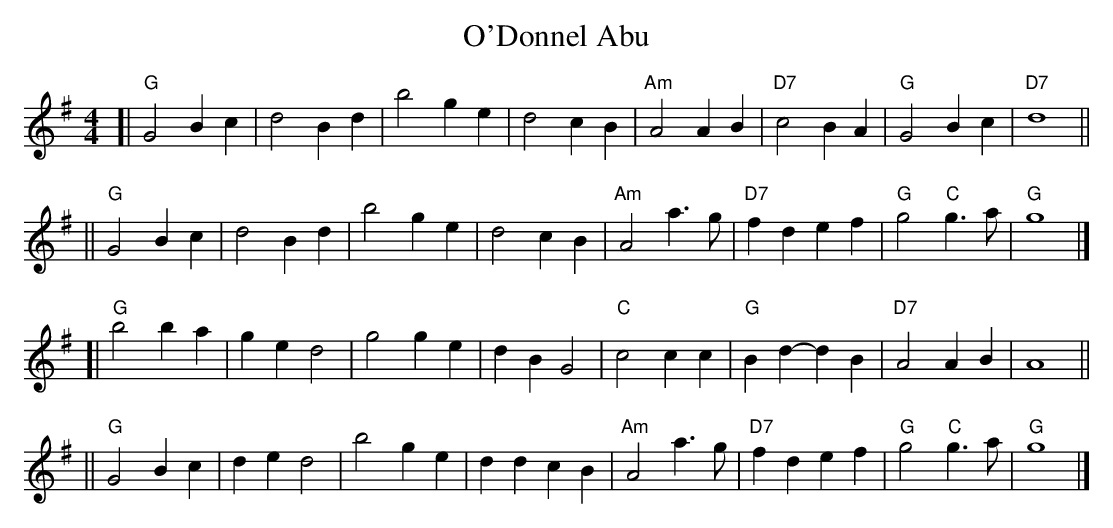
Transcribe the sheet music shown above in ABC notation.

X:1
T: O'Donnel Abu
M: 4/4
L: 1/4
K: G
[| "G"G2 Bc | d2 Bd | b2 ge | d2 cB | "Am"A2 AB | "D7"c2 BA | "G"G2 Bc | "D7"d4 ||
|| "G"G2 Bc | d2 Bd | b2 ge | d2 cB | "Am"A2 a>g | "D7"fd ef | "G"g2 "C"g>a | "G"g4 |]
[| "G"b2 ba | ge d2 | g2 ge | dB G2 | "C"c2 cc | "G"Bd- dB | "D7"A2 AB | A4 ||
|| "G"G2 Bc | de d2 | b2 ge | dd cB | "Am"A2 a>g | "D7"fd ef | "G"g2 "C"g>a | "G"g4 |]
